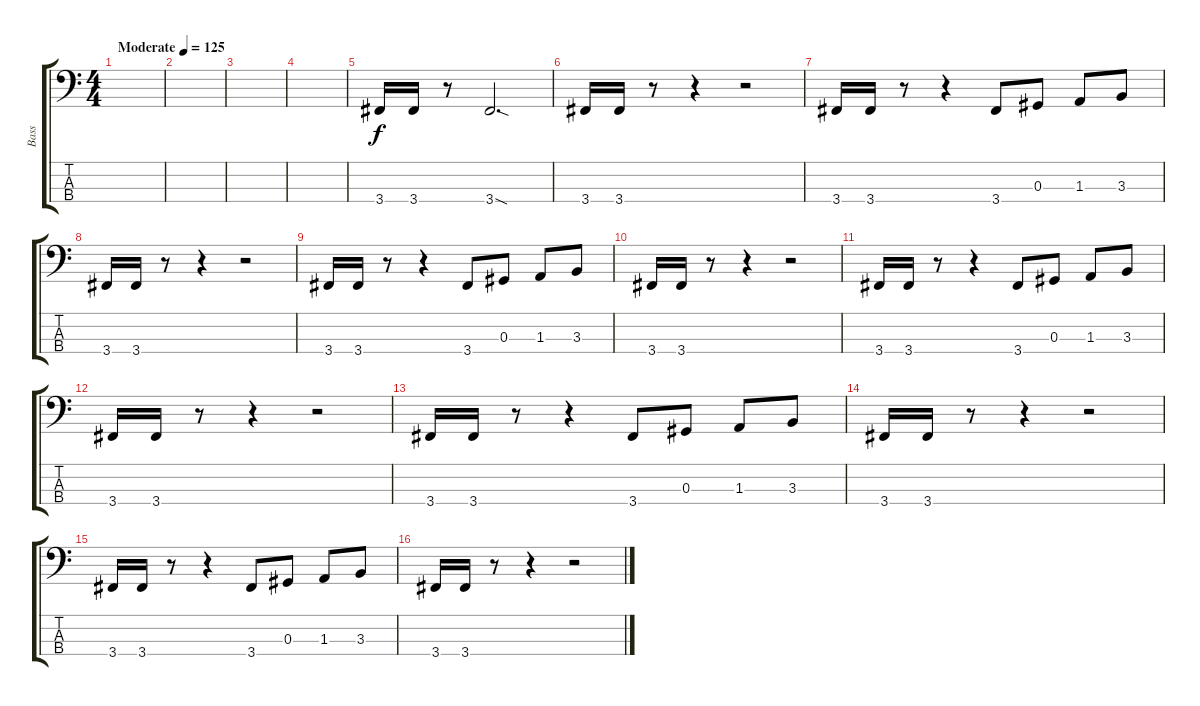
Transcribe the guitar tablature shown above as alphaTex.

\track ("Bass" "Bass") {instrument electricbassfinger}
\staff {score tabs}
\tuning (Gb2 Db2 Ab1 Eb1) {hide}
\ts (4 4)
\tempo (125 "Moderate")
\clef f4
\ks c
|
|
|
|
3.4.16 3.4.16 r.8 3.4{sod}.2{d} |
3.4.16 3.4.16 r.8 r.4 r.2 |
3.4.16 3.4.16 r.8 r.4 3.4.8 0.3.8 1.3.8 3.3.8 |
3.4.16 3.4.16 r.8 r.4 r.2 |
3.4.16 3.4.16 r.8 r.4 3.4.8 0.3.8 1.3.8 3.3.8 |
3.4.16 3.4.16 r.8 r.4 r.2 |
3.4.16 3.4.16 r.8 r.4 3.4.8 0.3.8 1.3.8 3.3.8 |
3.4.16 3.4.16 r.8 r.4 r.2 |
3.4.16 3.4.16 r.8 r.4 3.4.8 0.3.8 1.3.8 3.3.8 |
3.4.16 3.4.16 r.8 r.4 r.2 |
3.4.16 3.4.16 r.8 r.4 3.4.8 0.3.8 1.3.8 3.3.8 |
3.4.16 3.4.16 r.8 r.4 r.2
